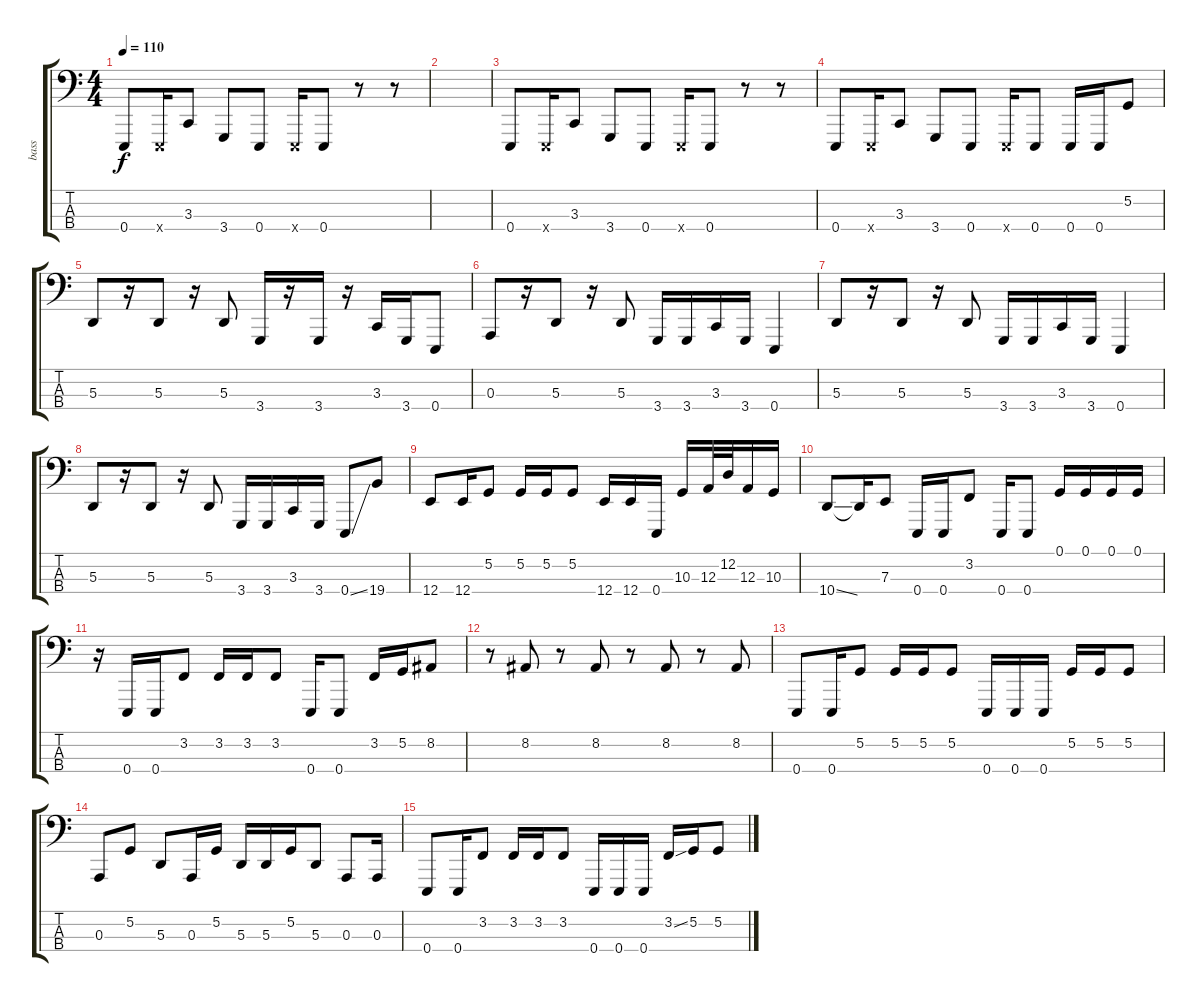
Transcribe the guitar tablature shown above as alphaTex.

\track ("bass" "bass") {instrument lead8bassandlead}
\staff {score tabs}
\tuning (G2 D2 A1 E1) {hide}
\ts (4 4)
\tempo 110
\clef f4
\ks c
0.4.8{dy f instrument lead8bassandlead} 0.4{x}.16 3.3.8 3.4.8 0.4.8 0.4{x}.16 0.4.8 r.8 r.8 |
|
0.4.8 0.4{x}.16 3.3.8 3.4.8 0.4.8 0.4{x}.16 0.4.8 r.8 r.8 |
0.4.8 0.4{x}.16 3.3.8 3.4.8 0.4.8 0.4{x}.16 0.4.8 0.4.16 0.4.16 5.2.8 |
5.3.8 r.16 5.3.8 r.16 5.3.8 3.4.16 r.16 3.4.16 r.16 3.3.16 3.4.16 0.4.8 |
0.3.8 r.16 5.3.8 r.16 5.3.8 3.4.16 3.4.16 3.3.16 3.4.16 0.4.4 |
5.3.8 r.16 5.3.8 r.16 5.3.8 3.4.16 3.4.16 3.3.16 3.4.16 0.4.4 |
5.3.8 r.16 5.3.8 r.16 5.3.8 3.4.16 3.4.16 3.3.16 3.4.16 0.4{ss}.8 19.4.8 |
12.4.8 12.4.16 5.2.8 5.2.16 5.2.16 5.2.8 12.4.16 12.4.16 0.4.16 10.3.16 12.3.32 12.2.32 12.3.16 10.3.16 |
10.4{ss}.8 10.4{t}.16 7.3.8 0.4.16 0.4.16 3.2.8 0.4.16 0.4.8 0.1.16 0.1.16 0.1.16 0.1.16 |
r.16 0.4.16 0.4.16 3.2.8 3.2.16 3.2.16 3.2.8 0.4.16 0.4.8 3.2.16 5.2.16 8.2.8 |
r.8 8.2.8 r.8 8.2.8 r.8 8.2.8 r.8 8.2.8 |
0.4.8 0.4.16 5.2.8 5.2.16 5.2.16 5.2.8 0.4.16 0.4.16 0.4.16 5.2.16 5.2.16 5.2.8 |
0.3.8 5.2.8 5.3.8 0.3.16 5.2.16 5.3.16 5.3.16 5.2.16 5.3.8 0.3.8 0.3.16 |
0.4.8 0.4.16 3.2.8 3.2.16 3.2.16 3.2.8 0.4.16 0.4.16 0.4.16 3.2{ss}.16 5.2.16 5.2.8
